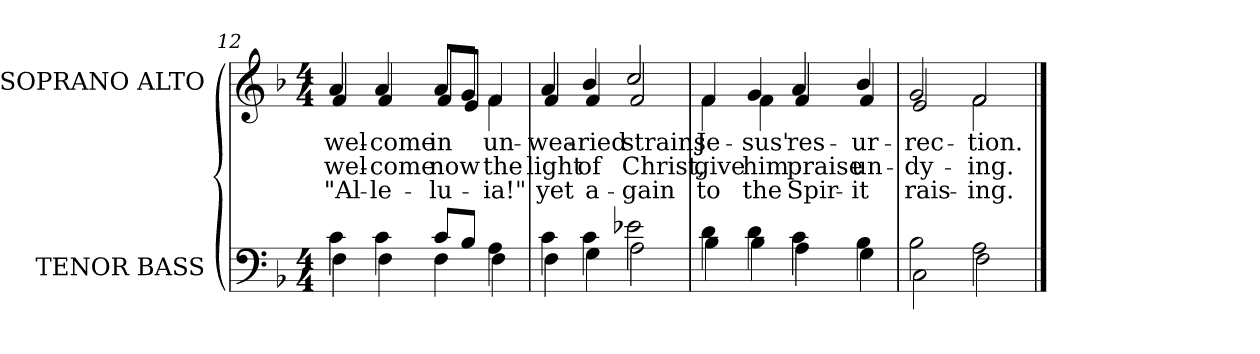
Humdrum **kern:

**kern	**kern	**text	**text	**text
*part2	*part1	*part1	*part1	*part1
*staff2	*staff1	*staff1	*staff1	*staff1
*I"TENOR BASS	*I"SOPRANO ALTO	*	*	*
*I'T. B.	*I'S. A.	*	*	*
!!LO:LB:g=z
*clefF4	*clefG2	*	*	*
*k[b-]	*k[b-]	*	*	*
*F:	*F:	*	*	*
*M4/4	*M4/4	*	*	*
=12	=12	=12	=12	=12
*^	*	*	*	*
!	!	!	!LO:LY:b:color=#000000	!LO:LY:b:color=#000000	!LO:LY:b:color=#000000
*	*	*^	*	*	*
4ci\	4Fi\	4ai/	4fi/	wel-	wel-	"Al-
!	!	!	!	!LO:LY:b:color=#000000	!LO:LY:b:color=#000000	!LO:LY:b:color=#000000
4ci\	4Fi\	4ai/	4fi/	-come	-come	-le-
!	!	!	!	!LO:LY:b:color=#000000	!LO:LY:b:color=#000000	!LO:LY:b:color=#000000
8ci/L	4Fi\	8ai/L	8fi/L	in	now	-lu-
8B-i/J	.	8gi/J	8ei/J	.	.	.
!	!	!	!	!LO:LY:b:color=#000000	!LO:LY:b:color=#000000	!LO:LY:b:color=#000000
4Ai\	4Fi\	4fi/	4fi\	un-	the	-ia!"
=13	=13	=13	=13	=13	=13	=13
!	!	!	!	!LO:LY:b:color=#000000	!LO:LY:b:color=#000000	!LO:LY:b:color=#000000
4ci\	4Fi\	4ai/	4fi/	-wea-	light	yet
!	!	!	!	!LO:LY:b:color=#000000	!LO:LY:b:color=#000000	!LO:LY:b:color=#000000
4ci\	4Gi\	4b-i/	4fi/	-ried	of	a-
!	!	!	!	!LO:LY:b:color=#000000	!LO:LY:b:color=#000000	!LO:LY:b:color=#000000
2e-Xi\	2Ai\	2cci/	2fi/	strains	Christ,	-gain
=14	=14	=14	=14	=14	=14	=14
!	!	!	!	!LO:LY:b:color=#000000	!LO:LY:b:color=#000000	!LO:LY:b:color=#000000
4di\	4B-i\	4fi/	4fi\	Je-	give	to
!	!	!	!	!LO:LY:b:color=#000000	!LO:LY:b:color=#000000	!LO:LY:b:color=#000000
4di\	4B-i\	4gi/	4fi\	-sus'	him	the
!	!	!	!	!LO:LY:b:color=#000000	!LO:LY:b:color=#000000	!LO:LY:b:color=#000000
4ci\	4Ai\	4ai/	4fi/	res-	praise	Spir-
!	!	!	!	!LO:LY:b:color=#000000	!LO:LY:b:color=#000000	!LO:LY:b:color=#000000
4B-i\	4Gi\	4b-i/	4fi/	-ur-	un-	-it
=15	=15	=15	=15	=15	=15	=15
!	!	!	!	!LO:LY:b:color=#000000	!LO:LY:b:color=#000000	!LO:LY:b:color=#000000
2B-i\	2Ci\	2gi/	2ei/	-rec-	-dy-	rais-
!	!	!	!	!LO:LY:b:color=#000000	!LO:LY:b:color=#000000	!LO:LY:b:color=#000000
2Ai\	2Fi\	2fi/	2fi\	-tion.	-ing.	-ing.
*v	*v	*	*	*	*	*
*	*v	*v	*	*	*
==	==	==	==	==
*-	*-	*-	*-	*-
